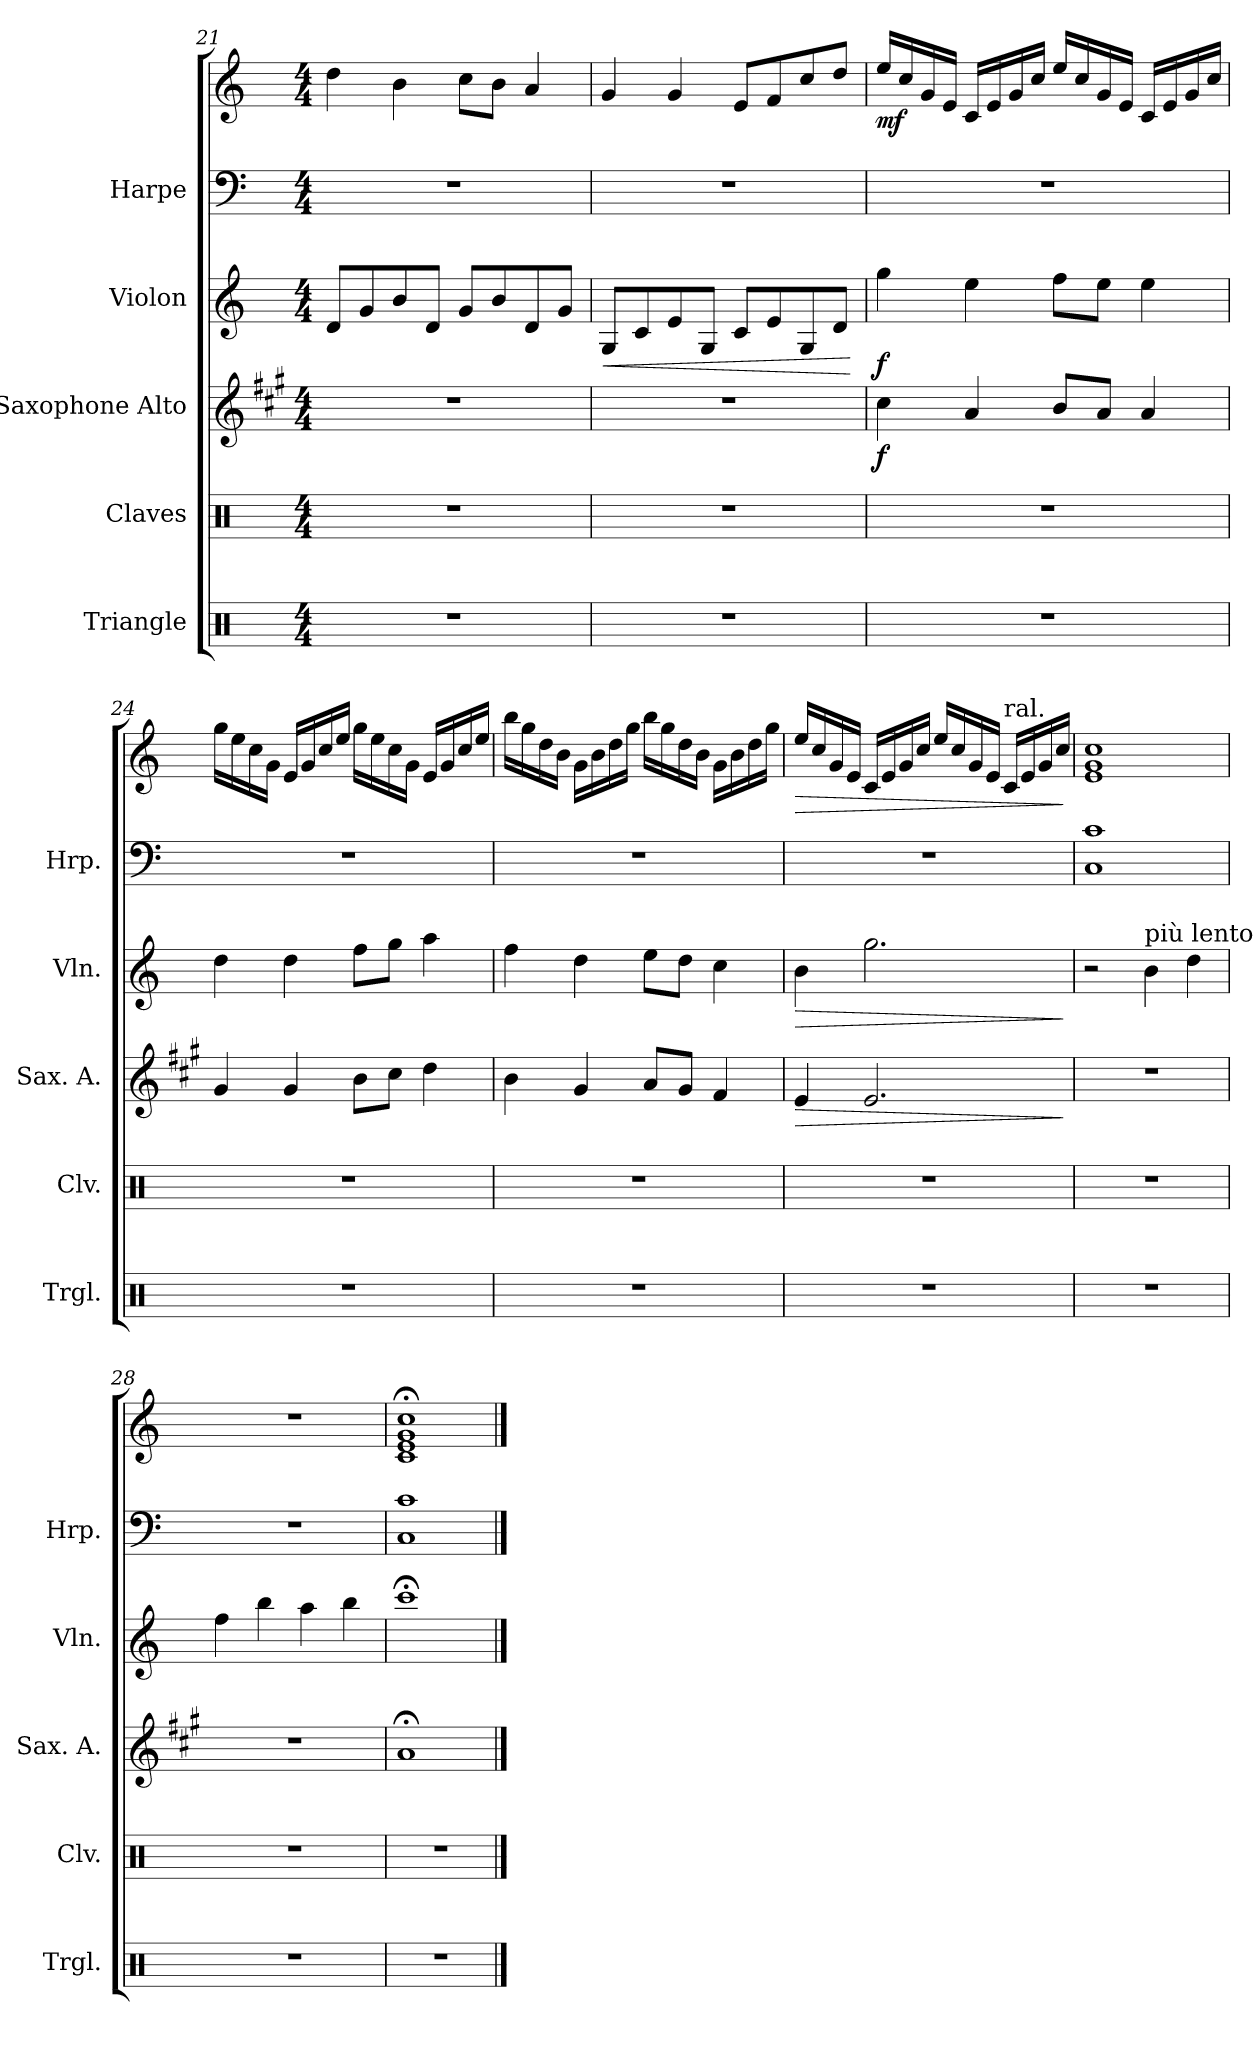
**kern	**kern	**kern	**dynam	**kern	**dynam	**kern	**kern	**dynam
*part5	*part4	*part3	*part3	*part2	*part2	*part1	*part1	*part1
*staff6	*staff5	*staff4	*staff4	*staff3	*staff3	*staff2	*staff1	*staff1/2
*I"Triangle	*I"Claves	*I"Saxophone Alto	*	*I"Violon	*	*I"Harpe	*	*
*I'Trgl.	*I'Clv.	*I'Sax. A.	*	*I'Vln.	*	*I'Hrp.	*	*
*clefX	*clefX	*clefG2	*	*clefG2	*	*clefF4	*clefG2	*
*	*	*ITrd5c9	*	*	*	*	*	*
*k[]	*k[]	*k[]	*	*k[]	*	*k[]	*k[]	*
*M4/4	*M4/4	*M4/4	*	*M4/4	*	*M4/4	*M4/4	*
=21	=21	=21	=21	=21	=21	=21	=21	=21
1r	1r	1r	.	8d/L	.	1r	4dd\	.
.	.	.	.	8g/	.	.	.	.
.	.	.	.	8b/	.	.	4b\	.
.	.	.	.	8d/J	.	.	.	.
.	.	.	.	8g/L	.	.	8cc\L	.
.	.	.	.	8b/	.	.	8b\J	.
.	.	.	.	8d/	.	.	4a/	.
.	.	.	.	8g/J	.	.	.	.
=22	=22	=22	=22	=22	=22	=22	=22	=22
!	!	!	!	!	!LO:HP:b	!	!	!
1r	1r	1r	.	8G/L	<	1r	4g/	.
.	.	.	.	8c/	.	.	.	.
.	.	.	.	8e/	.	.	4g/	.
.	.	.	.	8G/J	.	.	.	.
.	.	.	.	8c/L	.	.	8e/L	.
.	.	.	.	8e/	.	.	8f/	.
.	.	.	.	8G/	.	.	8cc/	.
.	.	.	.	8d/J	.	.	8dd/J	.
.	.	.	.	.	[	.	.	.
!!LO:LB:g=z
=23	=23	=23	=23	=23	=23	=23	=23	=23
!	!	!	!LO:DY:b	!	!LO:DY:b	!	!	!LO:DY:b
1r	1r	4e\	f	4gg\	f	1r	16ee/LL	mf
.	.	.	.	.	.	.	16cc/	.
.	.	.	.	.	.	.	16g/	.
.	.	.	.	.	.	.	16e/JJ	.
.	.	4c/	.	4ee\	.	.	16c/LL	.
.	.	.	.	.	.	.	16e/	.
.	.	.	.	.	.	.	16g/	.
.	.	.	.	.	.	.	16cc/JJ	.
.	.	8d/L	.	8ff\L	.	.	16ee/LL	.
.	.	.	.	.	.	.	16cc/	.
.	.	8c/J	.	8ee\J	.	.	16g/	.
.	.	.	.	.	.	.	16e/JJ	.
.	.	4c/	.	4ee\	.	.	16c/LL	.
.	.	.	.	.	.	.	16e/	.
.	.	.	.	.	.	.	16g/	.
.	.	.	.	.	.	.	16cc/JJ	.
=24	=24	=24	=24	=24	=24	=24	=24	=24
1r	1r	4B/	.	4dd\	.	1r	16gg\LL	.
.	.	.	.	.	.	.	16ee\	.
.	.	.	.	.	.	.	16cc\	.
.	.	.	.	.	.	.	16g\JJ	.
.	.	4B/	.	4dd\	.	.	16e/LL	.
.	.	.	.	.	.	.	16g/	.
.	.	.	.	.	.	.	16cc/	.
.	.	.	.	.	.	.	16ee/JJ	.
.	.	8d\L	.	8ff\L	.	.	16gg\LL	.
.	.	.	.	.	.	.	16ee\	.
.	.	8e\J	.	8gg\J	.	.	16cc\	.
.	.	.	.	.	.	.	16g\JJ	.
.	.	4f\	.	4aa\	.	.	16e/LL	.
.	.	.	.	.	.	.	16g/	.
.	.	.	.	.	.	.	16cc/	.
.	.	.	.	.	.	.	16ee/JJ	.
!!LO:PB:g=z
=25	=25	=25	=25	=25	=25	=25	=25	=25
1r	1r	4d\	.	4ff\	.	1r	16bb\LL	.
.	.	.	.	.	.	.	16gg\	.
.	.	.	.	.	.	.	16dd\	.
.	.	.	.	.	.	.	16b\JJ	.
.	.	4B/	.	4dd\	.	.	16g\LL	.
.	.	.	.	.	.	.	16b\	.
.	.	.	.	.	.	.	16dd\	.
.	.	.	.	.	.	.	16gg\JJ	.
.	.	8c/L	.	8ee\L	.	.	16bb\LL	.
.	.	.	.	.	.	.	16gg\	.
.	.	8B/J	.	8dd\J	.	.	16dd\	.
.	.	.	.	.	.	.	16b\JJ	.
.	.	4A/	.	4cc\	.	.	16g\LL	.
.	.	.	.	.	.	.	16b\	.
.	.	.	.	.	.	.	16dd\	.
.	.	.	.	.	.	.	16gg\JJ	.
=26	=26	=26	=26	=26	=26	=26	=26	=26
!	!	!	!LO:HP:b	!	!LO:HP:b	!	!	!LO:HP:b
1r	1r	4G/	>	4b\	>	1r	16ee/LL	>
.	.	.	.	.	.	.	16cc/	.
.	.	.	.	.	.	.	16g/	.
.	.	.	.	.	.	.	16e/JJ	.
.	.	2.G/	.	2.gg\	.	.	16c/LL	.
.	.	.	.	.	.	.	16e/	.
.	.	.	.	.	.	.	16g/	.
.	.	.	.	.	.	.	16cc/JJ	.
.	.	.	.	.	.	.	16ee/LL	.
.	.	.	.	.	.	.	16cc/	.
.	.	.	.	.	.	.	16g/	.
.	.	.	.	.	.	.	16e/JJ	.
!	!	!	!	!	!	!	!LO:TX:a:t=ral.	!
.	.	.	.	.	.	.	16c/LL	.
.	.	.	.	.	.	.	16e/	.
.	.	.	.	.	.	.	16g/	.
.	.	.	.	.	.	.	16cc/JJ	.
.	.	.	]	.	]	.	.	]
=27	=27	=27	=27	=27	=27	=27	=27	=27
1r	1r	1r	.	2r	.	1C 1c	1e 1g 1cc	.
!	!	!	!	!LO:TX:a:t=più lento	!	!	!	!
.	.	.	.	4b\	.	.	.	.
.	.	.	.	4dd\	.	.	.	.
=28	=28	=28	=28	=28	=28	=28	=28	=28
1r	1r	1r	.	4ff\	.	1r	1r	.
.	.	.	.	4bb\	.	.	.	.
.	.	.	.	4aa\	.	.	.	.
.	.	.	.	4bb\	.	.	.	.
!!LO:LB:g=z
=29	=29	=29	=29	=29	=29	=29	=29	=29
1r	1r	1c;<	.	1ccc;<	.	1C 1c	1c;< 1e;< 1g;< 1cc;<	.
==	==	==	==	==	==	==	==	==
*-	*-	*-	*-	*-	*-	*-	*-	*-
